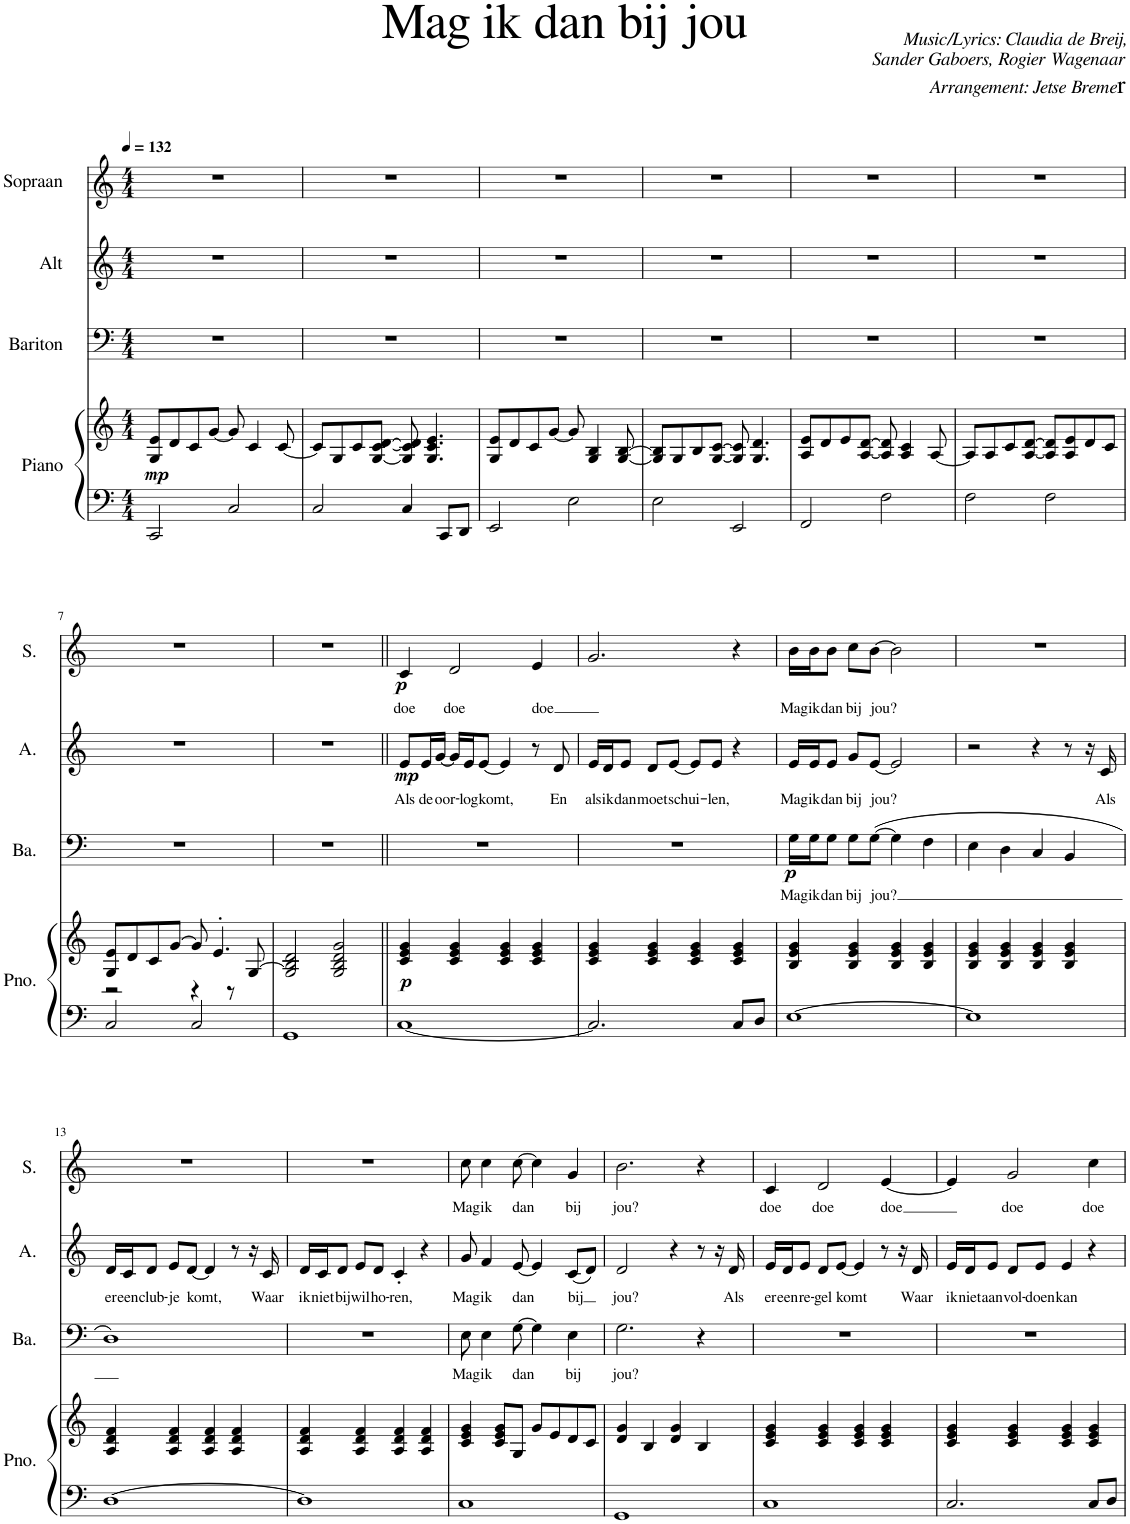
**kern	**kern	**dynam	**kern	**text	**dynam	**kern	**text	**dynam	**kern	**text	**dynam
*part4	*part4	*part4	*part3	*part3	*part3	*part2	*part2	*part2	*part1	*part1	*part1
*staff5	*staff4	*staff4/5	*staff3	*staff3	*staff3	*staff2	*staff2	*staff2	*staff1	*staff1	*staff1
*I"Piano	*	*	*I"Bariton	*	*	*I"Alt	*	*	*I"Sopraan	*	*
*I'Pno.	*	*	*I'Ba.	*	*	*I'A.	*	*	*I'S.	*	*
*clefF4	*clefG2	*	*clefF4	*	*	*clefG2	*	*	*clefG2	*	*
*k[]	*k[]	*	*k[]	*	*	*k[]	*	*	*k[]	*	*
*M4/4	*M4/4	*	*M4/4	*	*	*M4/4	*	*	*M4/4	*	*
*MM132	*MM132	*	*MM132	*	*	*MM132	*	*	*MM132	*	*
=1	=1	=1	=1	=1	=1	=1	=1	=1	=1	=1	=1
!	!	!LO:DY:b	!	!	!	!	!	!	!	!	!
2CC/	8G/ 8e/L	mp	1r	.	.	1r	.	.	1r	.	.
.	8d/	.	.	.	.	.	.	.	.	.	.
.	8c/	.	.	.	.	.	.	.	.	.	.
.	[8g/J	.	.	.	.	.	.	.	.	.	.
2C/	8g/]	.	.	.	.	.	.	.	.	.	.
.	4c/	.	.	.	.	.	.	.	.	.	.
.	[8c/	.	.	.	.	.	.	.	.	.	.
=2	=2	=2	=2	=2	=2	=2	=2	=2	=2	=2	=2
2C/	8c/L]	.	1r	.	.	1r	.	.	1r	.	.
.	8G/	.	.	.	.	.	.	.	.	.	.
.	8c/	.	.	.	.	.	.	.	.	.	.
.	[8G/ [8c/ [8d/J	.	.	.	.	.	.	.	.	.	.
4C/	8G/] 8c/] 8d/]	.	.	.	.	.	.	.	.	.	.
.	4.G/ 4.c/ 4.e/	.	.	.	.	.	.	.	.	.	.
8CC/L	.	.	.	.	.	.	.	.	.	.	.
8DD/J	.	.	.	.	.	.	.	.	.	.	.
=3	=3	=3	=3	=3	=3	=3	=3	=3	=3	=3	=3
2EE/	8G/ 8e/L	.	1r	.	.	1r	.	.	1r	.	.
.	8d/	.	.	.	.	.	.	.	.	.	.
.	8c/	.	.	.	.	.	.	.	.	.	.
.	[8g/J	.	.	.	.	.	.	.	.	.	.
2E\	8g/]	.	.	.	.	.	.	.	.	.	.
.	4G/ 4B/	.	.	.	.	.	.	.	.	.	.
.	[8G/ [8B/	.	.	.	.	.	.	.	.	.	.
=4	=4	=4	=4	=4	=4	=4	=4	=4	=4	=4	=4
2E\	8G/] 8B/]L	.	1r	.	.	1r	.	.	1r	.	.
.	8G/	.	.	.	.	.	.	.	.	.	.
.	8B/	.	.	.	.	.	.	.	.	.	.
.	[8G/ [8c/J	.	.	.	.	.	.	.	.	.	.
2EE/	8G/] 8c/]	.	.	.	.	.	.	.	.	.	.
.	4.G/ 4.d/	.	.	.	.	.	.	.	.	.	.
=5	=5	=5	=5	=5	=5	=5	=5	=5	=5	=5	=5
2FF/	8A/ 8e/L	.	1r	.	.	1r	.	.	1r	.	.
.	8d/	.	.	.	.	.	.	.	.	.	.
.	8e/	.	.	.	.	.	.	.	.	.	.
.	[8A/ [8d/J	.	.	.	.	.	.	.	.	.	.
2F\	8A/] 8d/]	.	.	.	.	.	.	.	.	.	.
.	4A/ 4c/	.	.	.	.	.	.	.	.	.	.
.	[8A/	.	.	.	.	.	.	.	.	.	.
=6	=6	=6	=6	=6	=6	=6	=6	=6	=6	=6	=6
2F\	8A/L]	.	1r	.	.	1r	.	.	1r	.	.
.	8A/	.	.	.	.	.	.	.	.	.	.
.	8c/	.	.	.	.	.	.	.	.	.	.
.	[8A/ [8d/J	.	.	.	.	.	.	.	.	.	.
2F\	8A/] 8d/]L	.	.	.	.	.	.	.	.	.	.
.	8A/ 8e/	.	.	.	.	.	.	.	.	.	.
.	8d/	.	.	.	.	.	.	.	.	.	.
.	8c/J	.	.	.	.	.	.	.	.	.	.
!!LO:LB:g=z
=7	=7	=7	=7	=7	=7	=7	=7	=7	=7	=7	=7
*	*^	*	*	*	*	*	*	*	*	*	*
2C/	8G/ 8e/L	2r	.	1r	.	.	1r	.	.	1r	.	.
.	8d/	.	.	.	.	.	.	.	.	.	.	.
.	8c/	.	.	.	.	.	.	.	.	.	.	.
.	[8g/J	.	.	.	.	.	.	.	.	.	.	.
2C/	8g/]	4r	.	.	.	.	.	.	.	.	.	.
.	4.e'/	.	.	.	.	.	.	.	.	.	.	.
.	.	8r	.	.	.	.	.	.	.	.	.	.
.	.	[8G/	.	.	.	.	.	.	.	.	.	.
=8	=8	=8	=8	=8	=8	=8	=8	=8	=8	=8	=8	=8
1GG	2B/ 2d/	2G/]	.	1r	.	.	1r	.	.	1r	.	.
.	2G/ 2B/ 2d/ 2g/	2ryy	.	.	.	.	.	.	.	.	.	.
=9||	=9||	=9||	=9||	=9||	=9||	=9||	=9||	=9||	=9||	=9||	=9||	=9||
!	!	!	!LO:DY:b	!	!	!	!	!LO:LY:b	!LO:DY:b	!	!LO:LY:b	!LO:DY:b
*	*v	*v	*	*	*	*	*	*	*	*	*	*
[1C	4c/ 4e/ 4g/	p	1r	.	.	8e/L	Als	mp	4c/	doe	p
!	!	!	!	!	!	!	!LO:LY:b	!	!	!	!
.	.	.	.	.	.	16e/L	de	.	.	.	.
!	!	!	!	!	!	!	!LO:LY:b	!	!	!	!
.	.	.	.	.	.	[16g/JJ	oor-	.	.	.	.
!	!	!	!	!	!	!	!	!	!	!LO:LY:b	!
.	4c/ 4e/ 4g/	.	.	.	.	16g/LL]	.	.	2d/	doe	.
!	!	!	!	!	!	!	!LO:LY:b	!	!	!	!
.	.	.	.	.	.	16e/J	-log	.	.	.	.
!	!	!	!	!	!	!	!LO:LY:b	!	!	!	!
.	.	.	.	.	.	[8e/J	komt,	.	.	.	.
.	4c/ 4e/ 4g/	.	.	.	.	4e/]	.	.	.	.	.
!	!	!	!	!	!	!	!	!	!	!LO:LY:b	!
.	4c/ 4e/ 4g/	.	.	.	.	8r	.	.	4e/	doe	.
!	!	!	!	!	!	!	!LO:LY:b	!	!	!	!
.	.	.	.	.	.	8d/	En	.	.	.	.
=10	=10	=10	=10	=10	=10	=10	=10	=10	=10	=10	=10
!	!	!	!	!	!	!	!LO:LY:b	!	!	!	!
2.C/]	4c/ 4e/ 4g/	.	1r	.	.	16e/LL	als	.	2.g/	.	.
!	!	!	!	!	!	!	!LO:LY:b	!	!	!	!
.	.	.	.	.	.	16d/J	ik	.	.	.	.
!	!	!	!	!	!	!	!LO:LY:b	!	!	!	!
.	.	.	.	.	.	8e/J	dan	.	.	.	.
!	!	!	!	!	!	!	!LO:LY:b	!	!	!	!
.	4c/ 4e/ 4g/	.	.	.	.	8d/L	moet	.	.	.	.
!	!	!	!	!	!	!	!LO:LY:b	!	!	!	!
.	.	.	.	.	.	[8e/J	schui-	.	.	.	.
.	4c/ 4e/ 4g/	.	.	.	.	8e/L]	.	.	.	.	.
!	!	!	!	!	!	!	!LO:LY:b	!	!	!	!
.	.	.	.	.	.	8e/J	-len,	.	.	.	.
8C/L	4c/ 4e/ 4g/	.	.	.	.	4r	.	.	4r	.	.
8D/J	.	.	.	.	.	.	.	.	.	.	.
=11	=11	=11	=11	=11	=11	=11	=11	=11	=11	=11	=11
!	!	!	!	!LO:LY:b	!LO:DY:b	!	!LO:LY:b	!	!	!LO:LY:b	!
[1E	4B/ 4e/ 4g/	.	16G\LL	Mag	p	16e/LL	Mag	.	16b\LL	Mag	.
!	!	!	!	!LO:LY:b	!	!	!LO:LY:b	!	!	!LO:LY:b	!
.	.	.	16G\J	ik	.	16e/J	ik	.	16b\J	ik	.
!	!	!	!	!LO:LY:b	!	!	!LO:LY:b	!	!	!LO:LY:b	!
.	.	.	8G\J	dan	.	8e/J	dan	.	8b\J	dan	.
!	!	!	!	!LO:LY:b	!	!	!LO:LY:b	!	!	!LO:LY:b	!
.	4B/ 4e/ 4g/	.	8G\L	bij	.	8g/L	bij	.	8cc\L	bij	.
!	!	!	!	!LO:LY:b	!	!	!LO:LY:b	!	!	!LO:LY:b	!
.	.	.	([8G\J	jou?	.	[8e/J	jou?	.	[8b\J	jou?	.
.	4B/ 4e/ 4g/	.	4G\]	.	.	2e/]	.	.	2b\]	.	.
.	4B/ 4e/ 4g/	.	4F\	.	.	.	.	.	.	.	.
=12	=12	=12	=12	=12	=12	=12	=12	=12	=12	=12	=12
1E]	4B/ 4e/ 4g/	.	4E\	.	.	2r	.	.	1r	.	.
.	4B/ 4e/ 4g/	.	4D\	.	.	.	.	.	.	.	.
.	4B/ 4e/ 4g/	.	4C/	.	.	4r	.	.	.	.	.
.	4B/ 4e/ 4g/	.	4BB/	.	.	8r	.	.	.	.	.
.	.	.	.	.	.	16r	.	.	.	.	.
!	!	!	!	!	!	!	!LO:LY:b	!	!	!	!
.	.	.	.	.	.	16c/	Als	.	.	.	.
!!LO:LB:g=z
=13	=13	=13	=13	=13	=13	=13	=13	=13	=13	=13	=13
!	!	!	!	!	!	!	!LO:LY:b	!	!	!	!
[1D	4A/ 4d/ 4f/	.	1D)	.	.	16d/LL	er	.	1r	.	.
!	!	!	!	!	!	!	!LO:LY:b	!	!	!	!
.	.	.	.	.	.	16c/J	een	.	.	.	.
!	!	!	!	!	!	!	!LO:LY:b	!	!	!	!
.	.	.	.	.	.	8d/J	club-	.	.	.	.
!	!	!	!	!	!	!	!LO:LY:b	!	!	!	!
.	4A/ 4d/ 4f/	.	.	.	.	8e/L	-je	.	.	.	.
!	!	!	!	!	!	!	!LO:LY:b	!	!	!	!
.	.	.	.	.	.	[8d/J	komt,	.	.	.	.
.	4A/ 4d/ 4f/	.	.	.	.	4d/]	.	.	.	.	.
.	4A/ 4d/ 4f/	.	.	.	.	8r	.	.	.	.	.
.	.	.	.	.	.	16r	.	.	.	.	.
!	!	!	!	!	!	!	!LO:LY:b	!	!	!	!
.	.	.	.	.	.	16c/	Waar	.	.	.	.
=14	=14	=14	=14	=14	=14	=14	=14	=14	=14	=14	=14
!	!	!	!	!	!	!	!LO:LY:b	!	!	!	!
1D]	4A/ 4d/ 4f/	.	1r	.	.	16d/LL	ik	.	1r	.	.
!	!	!	!	!	!	!	!LO:LY:b	!	!	!	!
.	.	.	.	.	.	16c/J	niet	.	.	.	.
!	!	!	!	!	!	!	!LO:LY:b	!	!	!	!
.	.	.	.	.	.	8d/J	bij	.	.	.	.
!	!	!	!	!	!	!	!LO:LY:b	!	!	!	!
.	4A/ 4d/ 4f/	.	.	.	.	8e/L	wil	.	.	.	.
!	!	!	!	!	!	!	!LO:LY:b	!	!	!	!
.	.	.	.	.	.	8d/J	ho-	.	.	.	.
!	!	!	!	!	!	!	!LO:LY:b	!	!	!	!
.	4A/ 4d/ 4f/	.	.	.	.	4c'/	-ren,	.	.	.	.
.	4A/ 4d/ 4f/	.	.	.	.	4r	.	.	.	.	.
=15	=15	=15	=15	=15	=15	=15	=15	=15	=15	=15	=15
!	!	!	!	!LO:LY:b	!	!	!LO:LY:b	!	!	!LO:LY:b	!
1C	4c/ 4e/ 4g/	.	8E\	Mag	.	8g/	Mag	.	8cc\	Mag	.
!	!	!	!	!LO:LY:b	!	!	!LO:LY:b	!	!	!LO:LY:b	!
.	.	.	4E\	ik	.	4f/	ik	.	4cc\	ik	.
.	8c/ 8e/ 8g/L	.	.	.	.	.	.	.	.	.	.
!	!	!	!	!LO:LY:b	!	!	!LO:LY:b	!	!	!LO:LY:b	!
.	8G/J	.	[8G\	dan	.	[8e/	dan	.	[8cc\	dan	.
.	8g/L	.	4G\]	.	.	4e/]	.	.	4cc\]	.	.
.	8e/	.	.	.	.	.	.	.	.	.	.
!	!	!	!	!LO:LY:b	!	!	!LO:LY:b	!	!	!LO:LY:b	!
.	8d/	.	4E\	bij	.	(8c/L	bij	.	4g/	bij	.
.	8c/J	.	.	.	.	8d/J)	.	.	.	.	.
=16	=16	=16	=16	=16	=16	=16	=16	=16	=16	=16	=16
!	!	!	!	!LO:LY:b	!	!	!LO:LY:b	!	!	!LO:LY:b	!
1GG	4d/ 4g/	.	2.G\	jou?	.	2d/	jou?	.	2.b\	jou?	.
.	4B/	.	.	.	.	.	.	.	.	.	.
.	4d/ 4g/	.	.	.	.	4r	.	.	.	.	.
.	4B/	.	4r	.	.	8r	.	.	4r	.	.
.	.	.	.	.	.	16r	.	.	.	.	.
!	!	!	!	!	!	!	!LO:LY:b	!	!	!	!
.	.	.	.	.	.	16d/	Als	.	.	.	.
=17	=17	=17	=17	=17	=17	=17	=17	=17	=17	=17	=17
!	!	!	!	!	!	!	!LO:LY:b	!	!	!LO:LY:b	!
1C	4c/ 4e/ 4g/	.	1r	.	.	16e/LL	er	.	4c/	doe	.
!	!	!	!	!	!	!	!LO:LY:b	!	!	!	!
.	.	.	.	.	.	16d/J	een	.	.	.	.
!	!	!	!	!	!	!	!LO:LY:b	!	!	!	!
.	.	.	.	.	.	8e/J	re-	.	.	.	.
!	!	!	!	!	!	!	!LO:LY:b	!	!	!LO:LY:b	!
.	4c/ 4e/ 4g/	.	.	.	.	8d/L	-gel	.	2d/	doe	.
!	!	!	!	!	!	!	!LO:LY:b	!	!	!	!
.	.	.	.	.	.	[8e/J	komt	.	.	.	.
.	4c/ 4e/ 4g/	.	.	.	.	4e/]	.	.	.	.	.
!	!	!	!	!	!	!	!	!	!	!LO:LY:b	!
.	4c/ 4e/ 4g/	.	.	.	.	8r	.	.	[4e/	doe	.
.	.	.	.	.	.	16r	.	.	.	.	.
!	!	!	!	!	!	!	!LO:LY:b	!	!	!	!
.	.	.	.	.	.	16d/	Waar	.	.	.	.
=18	=18	=18	=18	=18	=18	=18	=18	=18	=18	=18	=18
!	!	!	!	!	!	!	!LO:LY:b	!	!	!	!
2.C/	4c/ 4e/ 4g/	.	1r	.	.	16e/LL	ik	.	4e/]	.	.
!	!	!	!	!	!	!	!LO:LY:b	!	!	!	!
.	.	.	.	.	.	16d/J	niet	.	.	.	.
!	!	!	!	!	!	!	!LO:LY:b	!	!	!	!
.	.	.	.	.	.	8e/J	aan	.	.	.	.
!	!	!	!	!	!	!	!LO:LY:b	!	!	!LO:LY:b	!
.	4c/ 4e/ 4g/	.	.	.	.	8d/L	vol-	.	2g/	doe	.
!	!	!	!	!	!	!	!LO:LY:b	!	!	!	!
.	.	.	.	.	.	8e/J	-doen	.	.	.	.
!	!	!	!	!	!	!	!LO:LY:b	!	!	!	!
.	4c/ 4e/ 4g/	.	.	.	.	4e/	kan	.	.	.	.
!	!	!	!	!	!	!	!	!	!	!LO:LY:b	!
8C/L	4c/ 4e/ 4g/	.	.	.	.	4r	.	.	4cc\	doe	.
8D/J	.	.	.	.	.	.	.	.	.	.	.
=	=	=	=	=	=	=	=	=	=	=	=
*-	*-	*-	*-	*-	*-	*-	*-	*-	*-	*-	*-
